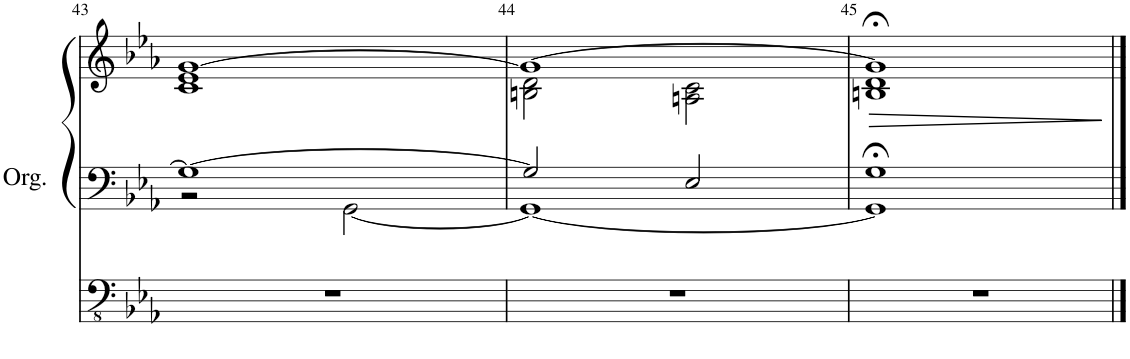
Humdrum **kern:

**kern	**kern	**kern	**dynam
*part1	*part1	*part1	*part1
*staff3	*staff2	*staff1	*staff1/2/3
*I"Orgue à tuyaux	*	*	*
*I'Org.	*	*	*
!!LO:PB:g=z
*clefFv4	*clefF4	*clefG2	*
*k[b-e-a-]	*k[b-e-a-]	*k[b-e-a-]	*
*M2/2	*M2/2	*M2/2	*
*met(c|)	*met(c|)	*met(c|)	*
=43	=43	=43	=43
*	*^	*	*
1r	1G_	2r	1c 1e- [1g	.
.	.	[2GG\	.	.
=44	=44	=44	=44	=44
*	*	*	*^	*
1r	2G/]	1GG_	1g_	2Bn\ 2d\	.
.	2E-/	.	.	2An\ 2c\	.
=45	=45	=45	=45	=45	=45
!	!	!	!	!	!LO:HP:b
1r	1G;<	1GG]	1g]	1Bn;< 1d;<	>
*	*v	*v	*	*	*
*	*	*v	*v	*
.	.	.	]
==	==	==	==
*-	*-	*-	*-
